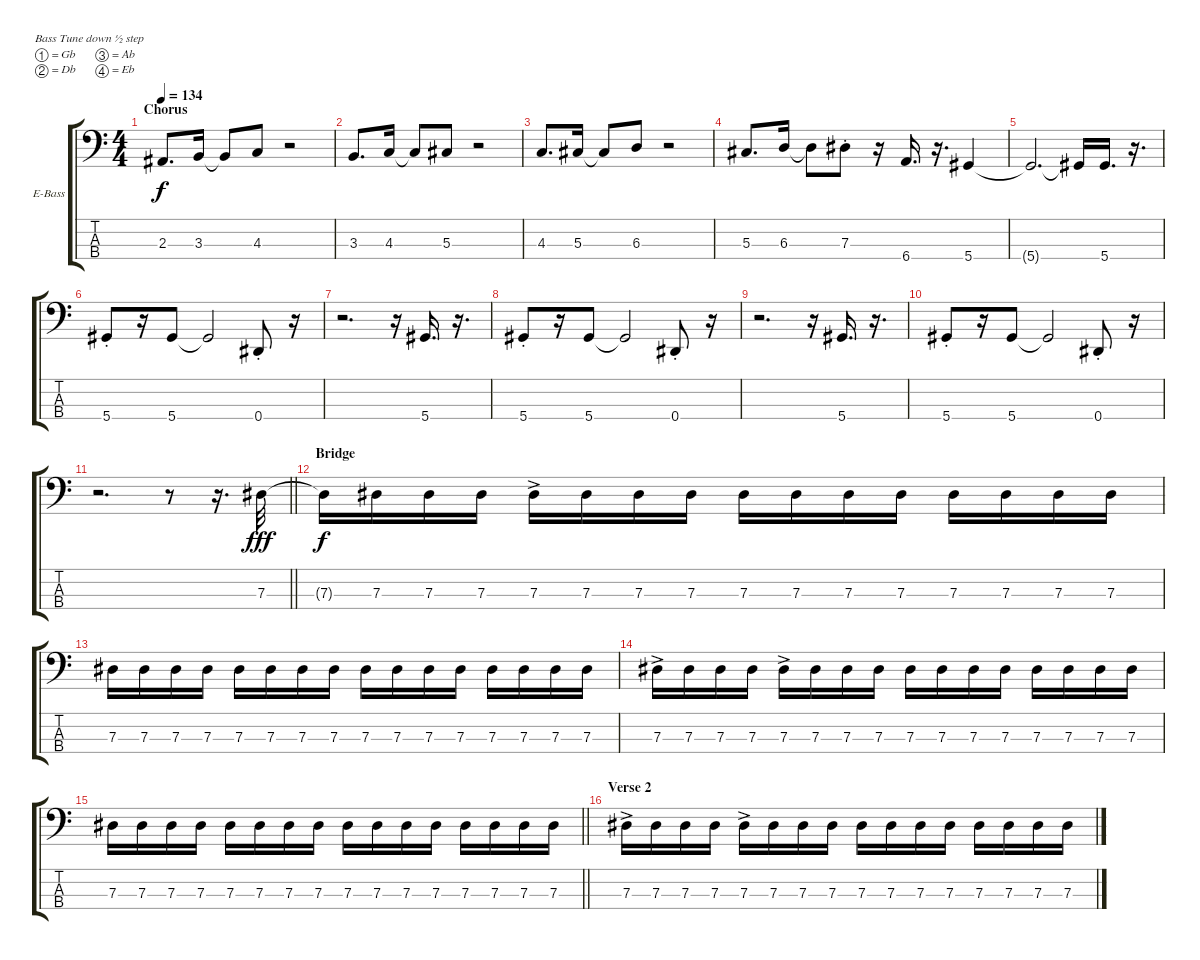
\bracketExtendMode groupsimilarinstruments
\firstSystemTrackNameOrientation horizontal
\otherSystemsTrackNameOrientation horizontal
\track ("Bass" "E-Bass") {instrument electricbasspick}
\staff {score tabs}
\tuning (Gb2 Db2 Ab1 Eb1)
\ts (4 4)
\section ("" "Chorus")
\tempo 134
\clef f4
\ks c
2.3.8{d dy f} 3.3.16 3.3{t}.8 4.3.8 r.2 |
3.3.8{d} 4.3.16 4.3{t}.8 5.3.8 r.2 |
4.3.8{d} 5.3.16 5.3{t}.8 6.3.8 r.2 |
5.3.8{d} 6.3.16 6.3{t}.8 7.3{st}.8 r.16 6.4.16{d} r.16{d} 5.4.4 |
5.4{t}.2{d} 5.4{t}.16 5.4.16{d} r.16{d} |
5.4{st}.8 r.16 5.4.8 5.4{t}.2 0.4{st}.8 r.16 |
r.2{d} r.16 5.4.16{d} r.16{d} |
5.4{st}.8 r.16 5.4.8 5.4{t}.2 0.4{st}.8 r.16 |
r.2{d} r.16 5.4.16{d} r.16{d} |
5.4{st}.8 r.16 5.4.8 5.4{t}.2 0.4{st}.8 r.16 |
\barLineRight lightlight
r.2{d} r.8 r.16{d} 7.3.32{dy fff} |
\section ("" "Bridge")
7.3{t}.16{dy f} 7.3.16 7.3.16 7.3.16 7.3{ac}.16 7.3.16 7.3.16 7.3.16 7.3.16 7.3.16 7.3.16 7.3.16 7.3.16 7.3.16 7.3.16 7.3.16 |
7.3.16 7.3.16 7.3.16 7.3.16 7.3.16 7.3.16 7.3.16 7.3.16 7.3.16 7.3.16 7.3.16 7.3.16 7.3.16 7.3.16 7.3.16 7.3.16 |
7.3{ac}.16 7.3.16 7.3.16 7.3.16 7.3{ac}.16 7.3.16 7.3.16 7.3.16 7.3.16 7.3.16 7.3.16 7.3.16 7.3.16 7.3.16 7.3.16 7.3.16 |
\barLineRight lightlight
7.3.16 7.3.16 7.3.16 7.3.16 7.3.16 7.3.16 7.3.16 7.3.16 7.3.16 7.3.16 7.3.16 7.3.16 7.3.16 7.3.16 7.3.16 7.3.16 |
\section ("" "Verse 2")
7.3{ac}.16 7.3.16 7.3.16 7.3.16 7.3{ac}.16 7.3.16 7.3.16 7.3.16 7.3.16 7.3.16 7.3.16 7.3.16 7.3.16 7.3.16 7.3.16 7.3.16
